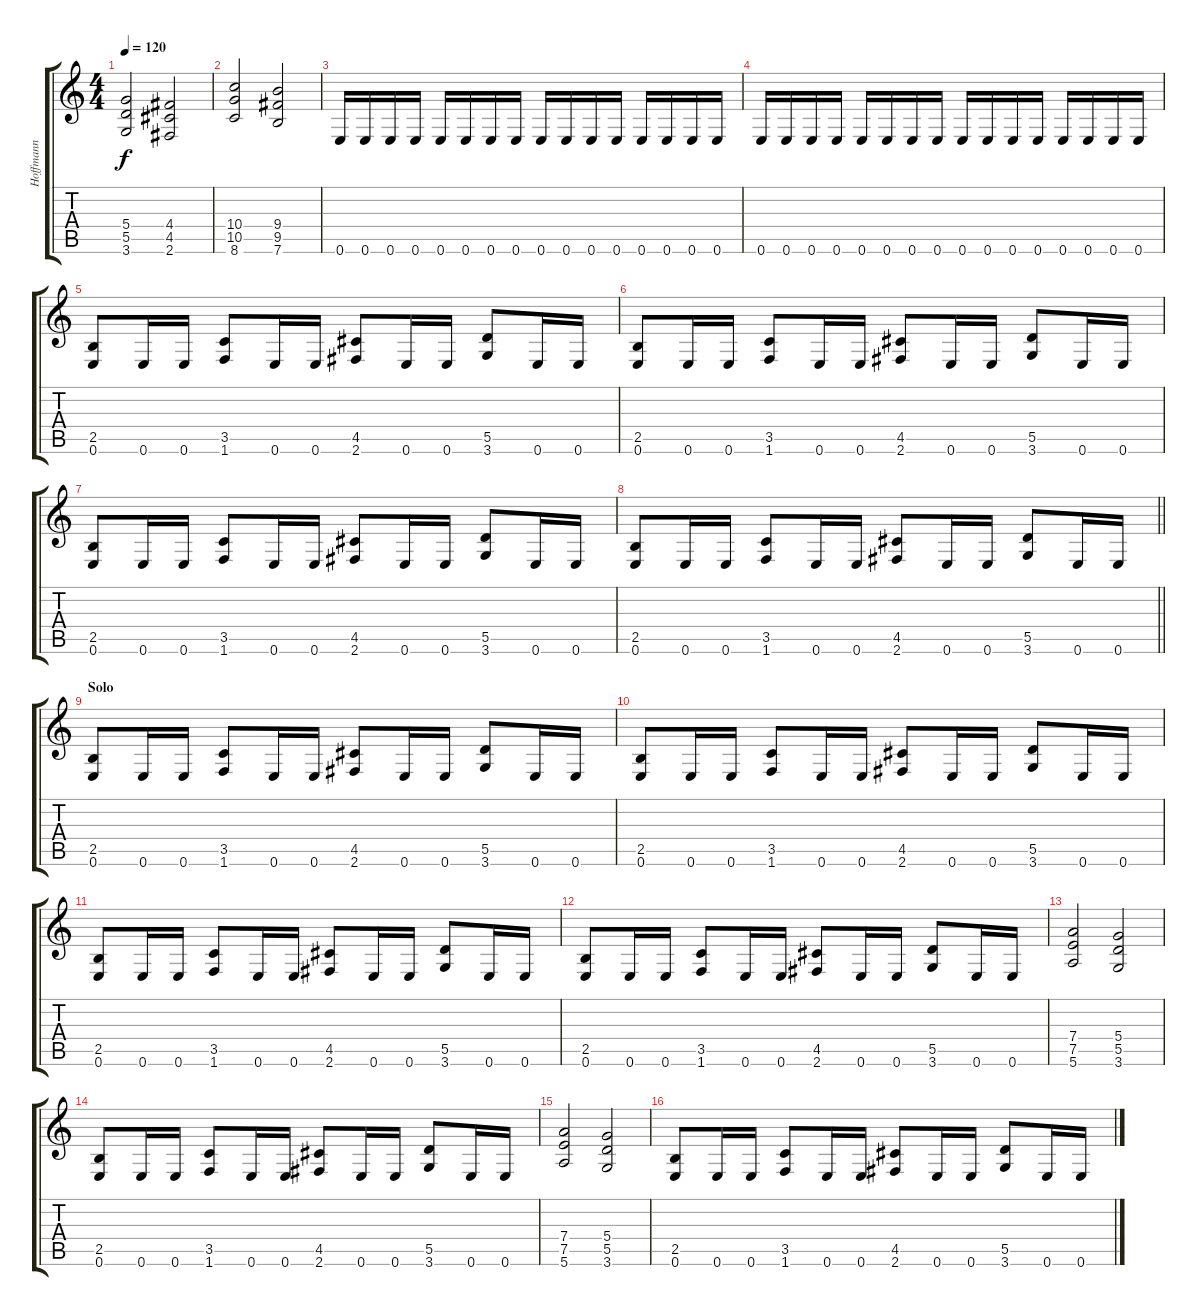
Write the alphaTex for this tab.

\track ("Hoffmann" "Hoffmann") {instrument distortionguitar}
\staff {score tabs}
\tuning (E4 B3 G3 D3 A2 E2) {hide}
\ts (4 4)
\tempo 120
\clef g2
\ks c
(5.4 5.5 3.6).2{dy f} (4.4 4.5 2.6).2 |
(10.4 10.5 8.6).2 (9.4 9.5 7.6).2 |
0.6.16 0.6.16 0.6.16 0.6.16 0.6.16 0.6.16 0.6.16 0.6.16 0.6.16 0.6.16 0.6.16 0.6.16 0.6.16 0.6.16 0.6.16 0.6.16 |
0.6.16 0.6.16 0.6.16 0.6.16 0.6.16 0.6.16 0.6.16 0.6.16 0.6.16 0.6.16 0.6.16 0.6.16 0.6.16 0.6.16 0.6.16 0.6.16 |
(2.5 0.6).8 0.6.16 0.6.16 (3.5 1.6).8 0.6.16 0.6.16 (4.5 2.6).8 0.6.16 0.6.16 (5.5 3.6).8 0.6.16 0.6.16 |
(2.5 0.6).8 0.6.16 0.6.16 (3.5 1.6).8 0.6.16 0.6.16 (4.5 2.6).8 0.6.16 0.6.16 (5.5 3.6).8 0.6.16 0.6.16 |
(2.5 0.6).8 0.6.16 0.6.16 (3.5 1.6).8 0.6.16 0.6.16 (4.5 2.6).8 0.6.16 0.6.16 (5.5 3.6).8 0.6.16 0.6.16 |
\barLineRight lightlight
(2.5 0.6).8 0.6.16 0.6.16 (3.5 1.6).8 0.6.16 0.6.16 (4.5 2.6).8 0.6.16 0.6.16 (5.5 3.6).8 0.6.16 0.6.16 |
\section ("" "Solo")
(2.5 0.6).8 0.6.16 0.6.16 (3.5 1.6).8 0.6.16 0.6.16 (4.5 2.6).8 0.6.16 0.6.16 (5.5 3.6).8 0.6.16 0.6.16 |
(2.5 0.6).8 0.6.16 0.6.16 (3.5 1.6).8 0.6.16 0.6.16 (4.5 2.6).8 0.6.16 0.6.16 (5.5 3.6).8 0.6.16 0.6.16 |
(2.5 0.6).8 0.6.16 0.6.16 (3.5 1.6).8 0.6.16 0.6.16 (4.5 2.6).8 0.6.16 0.6.16 (5.5 3.6).8 0.6.16 0.6.16 |
(2.5 0.6).8 0.6.16 0.6.16 (3.5 1.6).8 0.6.16 0.6.16 (4.5 2.6).8 0.6.16 0.6.16 (5.5 3.6).8 0.6.16 0.6.16 |
(7.4 7.5 5.6).2 (5.4 5.5 3.6).2 |
(2.5 0.6).8 0.6.16 0.6.16 (3.5 1.6).8 0.6.16 0.6.16 (4.5 2.6).8 0.6.16 0.6.16 (5.5 3.6).8 0.6.16 0.6.16 |
(7.4 7.5 5.6).2 (5.4 5.5 3.6).2 |
(2.5 0.6).8 0.6.16 0.6.16 (3.5 1.6).8 0.6.16 0.6.16 (4.5 2.6).8 0.6.16 0.6.16 (5.5 3.6).8 0.6.16 0.6.16
